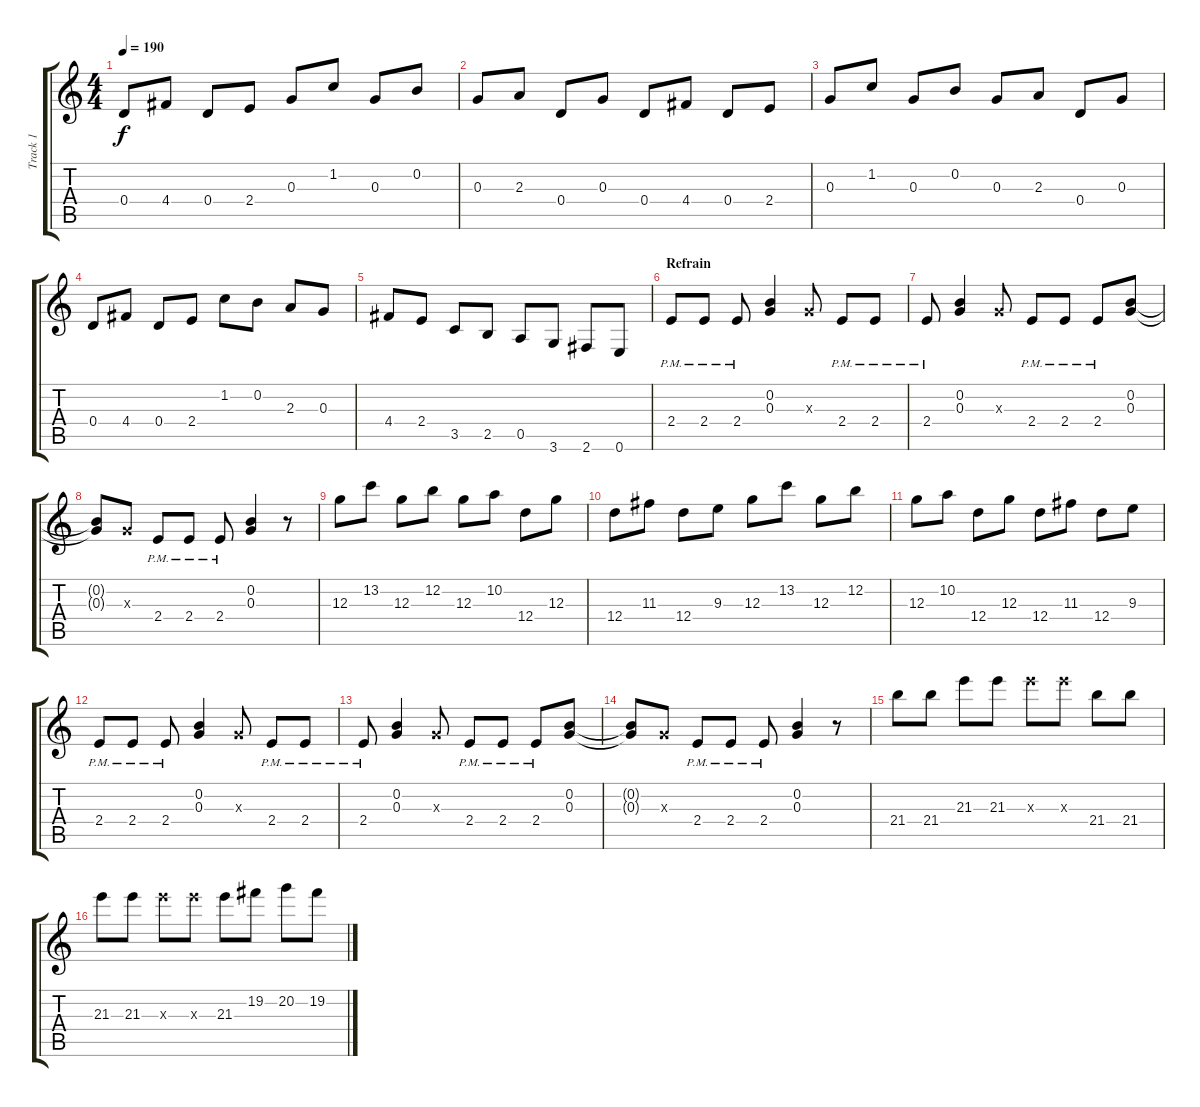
\track ("Track 1" "Track 1") {instrument overdrivenguitar}
\staff {score tabs}
\tuning (E4 B3 G3 D3 A2 E2) {hide}
\ts (4 4)
\tempo 190
\clef g2
\ks c
0.4.8{dy f} 4.4.8 0.4.8 2.4.8 0.3.8 1.2.8 0.3.8 0.2.8 |
0.3.8 2.3.8 0.4.8 0.3.8 0.4.8 4.4.8 0.4.8 2.4.8 |
0.3.8 1.2.8 0.3.8 0.2.8 0.3.8 2.3.8 0.4.8 0.3.8 |
0.4.8 4.4.8 0.4.8 2.4.8 1.2.8 0.2.8 2.3.8 0.3.8 |
4.4.8 2.4.8 3.5.8 2.5.8 0.5.8 3.6.8 2.6.8 0.6.8 |
\section ("" "Refrain")
2.4{pm}.8 2.4{pm}.8 2.4{pm}.8 (0.2 0.3).4 0.3{x}.8 2.4{pm}.8 2.4{pm}.8 |
2.4{pm}.8 (0.2 0.3).4 0.3{x}.8 2.4{pm}.8 2.4{pm}.8 2.4{pm}.8 (0.2 0.3).8 |
(0.2{t} 0.3{t}).8 0.3{x}.8 2.4{pm}.8 2.4{pm}.8 2.4{pm}.8 (0.2 0.3).4 r.8 |
12.3.8 13.2.8 12.3.8 12.2.8 12.3.8 10.2.8 12.4.8 12.3.8 |
12.4.8 11.3.8 12.4.8 9.3.8 12.3.8 13.2.8 12.3.8 12.2.8 |
12.3.8 10.2.8 12.4.8 12.3.8 12.4.8 11.3.8 12.4.8 9.3.8 |
2.4{pm}.8 2.4{pm}.8 2.4{pm}.8 (0.2 0.3).4 0.3{x}.8 2.4{pm}.8 2.4{pm}.8 |
2.4{pm}.8 (0.2 0.3).4 0.3{x}.8 2.4{pm}.8 2.4{pm}.8 2.4{pm}.8 (0.2 0.3).8 |
(0.2{t} 0.3{t}).8 0.3{x}.8 2.4{pm}.8 2.4{pm}.8 2.4{pm}.8 (0.2 0.3).4 r.8 |
21.4.8 21.4.8 21.3.8 21.3.8 21.3{x}.8 21.3{x}.8 21.4.8 21.4.8 |
21.3.8 21.3.8 21.3{x}.8 21.3{x}.8 21.3.8 19.2.8 20.2.8 19.2.8
